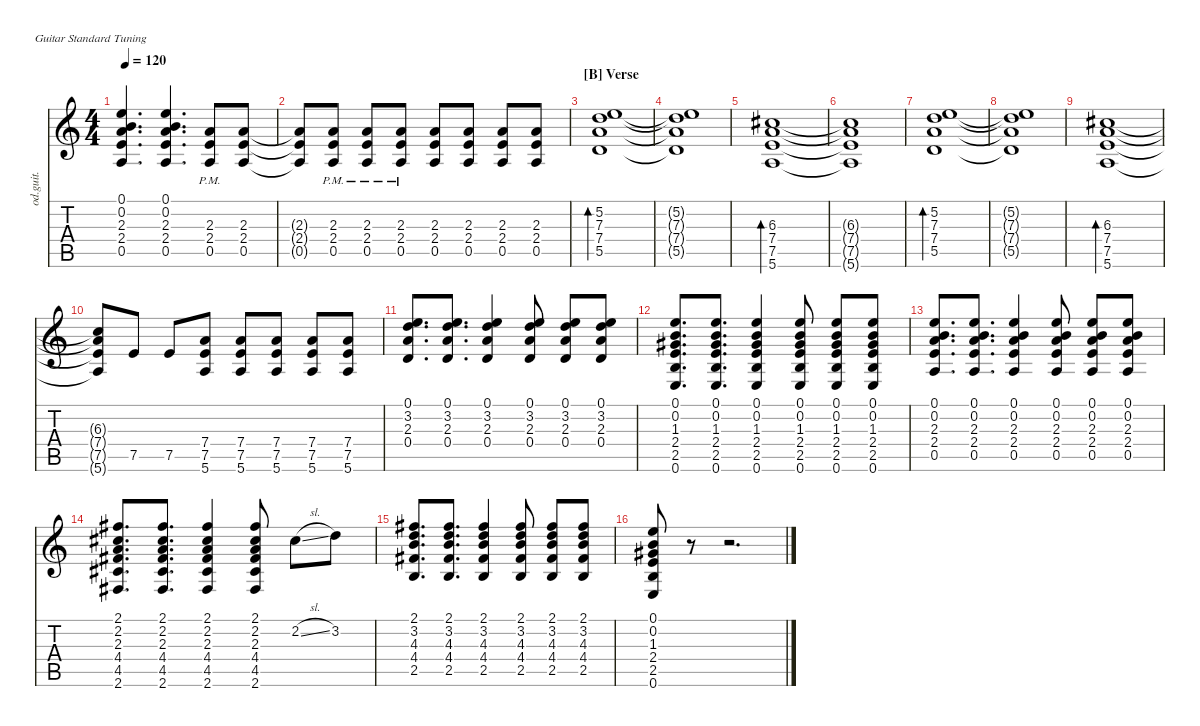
\defaultSystemsLayout 4
\hideDynamics
\bracketExtendMode nobrackets
\track ("Overdriven Guitar 2" "od.guit.") {instrument overdrivenguitar}
\staff {score tabs}
\tuning (E4 B3 G3 D3 A2 E2)
\ts (4 4)
\tempo 120
\clef g2
\ks c
(0.1 0.2 2.3 2.4 0.5).4{d dy mf beam Up} (0.5 2.4 2.3 0.2 0.1).4{d beam Up} (2.3 2.4 0.5{pm}).8{beam Up} (0.5 2.4 2.3).8{beam Up} |
(2.3{t} 2.4{t} 0.5{t}).8{beam Up} (0.5{pm} 2.4{pm} 2.3{pm}).8{beam Up} (2.3{pm} 2.4{pm} 0.5{pm}).8{beam Up} (0.5{pm} 2.4{pm} 2.3{pm}).8{beam Up} (2.3 2.4 0.5).8{beam Up} (0.5 2.3 2.4).8{beam Up} (0.5 2.3 2.4).8{beam Up} (0.5 2.4 2.3).8{beam Up} |
\section ("B" "Verse")
(5.2 7.3 7.4 5.5).1{bd 472 beam Up} |
(5.2{t} 7.3{t} 7.4{t} 5.5{t}).1{beam Up} |
(6.3{acc #} 7.4 7.5 5.6).1{bd 470 beam Up} |
(5.6{t} 7.5{t} 7.4{t} 6.3{t acc #}).1{beam Up} |
(5.2 7.3 7.4 5.5).1{bd 469 beam Up} |
(5.2{t} 7.3{t} 7.4{t} 5.5{t}).1{beam Up} |
(6.3{acc #} 7.4 7.5 5.6).1{bd 240 beam Up} |
(6.3{t acc #} 7.4{t} 7.5{t} 5.6{t}).8{beam Up} 7.5.8{beam Up} 7.5.8{beam Up} (7.4 7.5 5.6).8{beam Up} (5.6 7.5 7.4).8{beam Up} (7.4 7.5 5.6).8{beam Up} (5.6 7.5 7.4).8{beam Up} (7.4 7.5 5.6).8{beam Up} |
(0.1 3.2 2.3 0.4).8{d beam Up} (0.4 2.3 3.2 0.1).8{d beam Up} (0.1 3.2 2.3 0.4).4{beam Up} (0.4 2.3 3.2 0.1).8{beam Up} (0.1 3.2 2.3 0.4).8{beam Up} (0.4 2.3 3.2 0.1).8{beam Up} |
(0.1 0.2 1.3{acc #} 2.4 2.5 0.6).8{d beam Up} (0.1 0.2 1.3{acc #} 2.4 2.5 0.6).8{d beam Up} (0.1 0.2 1.3{acc #} 2.4 2.5 0.6).4{beam Up} (0.1 0.2 1.3{acc #} 2.4 2.5 0.6).8{beam Up} (0.1 0.2 1.3{acc #} 2.4 2.5 0.6).8{beam Up} (0.1 0.2 1.3{acc #} 2.4 2.5 0.6).8{beam Up} |
(0.1 0.2 2.3 2.4 0.5).8{d beam Up} (0.5 2.4 2.3 0.2 0.1).8{d beam Up} (0.1 0.2 2.3 2.4 0.5).4{beam Up} (0.5 2.4 2.3 0.2 0.1).8{beam Up} (0.1 0.2 2.3 2.4 0.5).8{beam Up} (0.1 0.2 2.4 2.3 0.5).8{beam Up} |
(2.1{acc #} 2.2{acc #} 2.3 4.4{acc #} 4.5{acc #} 2.6{acc #}).8{d beam Up} (2.1{acc #} 2.2{acc #} 2.3 4.4{acc #} 4.5{acc #} 2.6{acc #}).8{d beam Up} (2.1{acc #} 2.2{acc #} 2.3 4.4{acc #} 4.5{acc #} 2.6{acc #}).4{beam Up} (2.1{acc #} 2.2{acc #} 2.3 4.4{acc #} 4.5{acc #} 2.6{acc #}).8{beam Up} 2.2{sl acc #}.8{beam Down} 3.2.8{beam Down} |
(2.1{acc #} 3.2 4.3 4.4{acc #} 2.5).8{d beam Up} (2.5 4.4{acc #} 4.3 3.2 2.1{acc #}).8{d beam Up} (2.1{acc #} 3.2 4.3 4.4{acc #} 2.5).4{beam Up} (2.5 4.4{acc #} 4.3 3.2 2.1{acc #}).8{beam Up} (2.1{acc #} 3.2 4.3 4.4{acc #} 2.5).8{beam Up} (2.1{acc #} 3.2 4.3 4.4{acc #} 2.5).8{beam Up} |
(0.1 0.2 1.3{acc #} 2.4 2.5 0.6).8{beam Up} r.8{beam Down} r.2{d beam Down}
